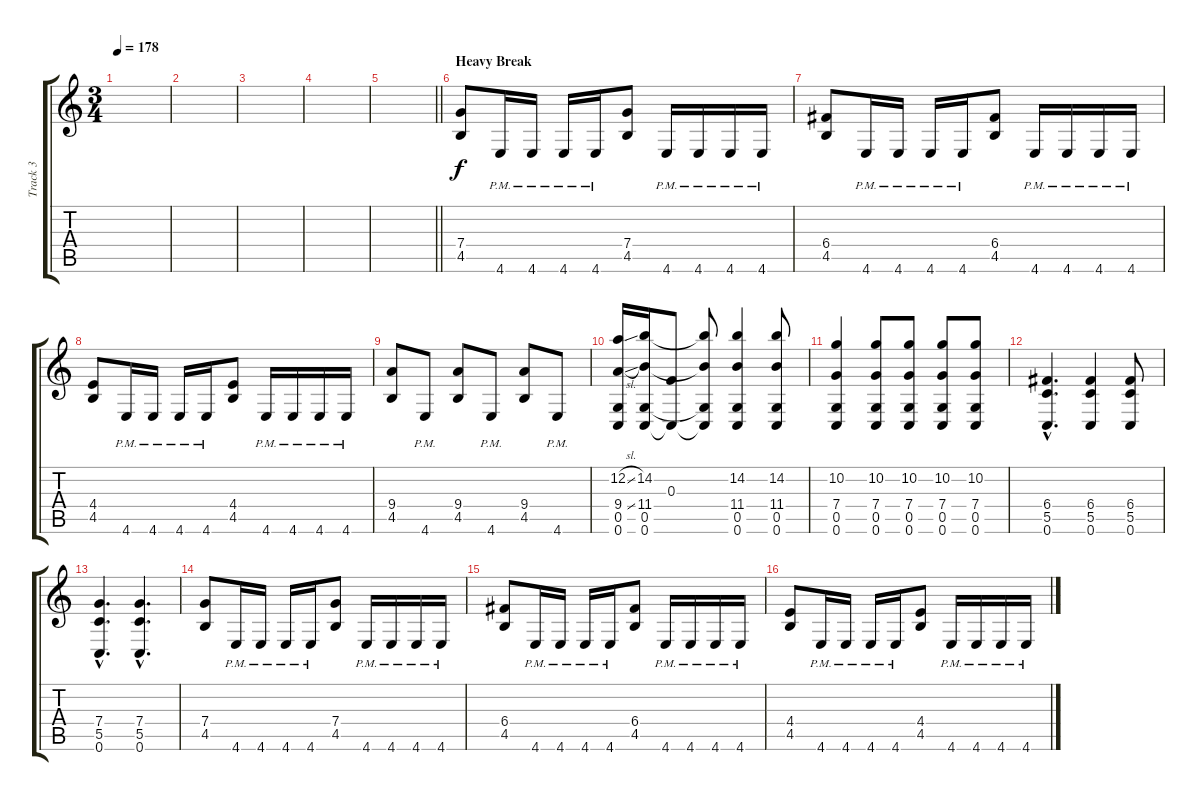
\track ("Track 3" "Track 3") {instrument overdrivenguitar}
\staff {score tabs}
\tuning (D4 A3 F3 C3 G2 C2) {hide}
\ts (3 4)
\tempo 178
\clef g2
\ks c
|
|
|
|
\barLineRight lightlight
|
\section ("" "Heavy Break")
(7.4 4.5).8 4.6{pm}.16 4.6{pm}.16 4.6{pm}.16 4.6{pm}.16 (7.4 4.5).8 4.6{pm}.16 4.6{pm}.16 4.6{pm}.16 4.6{pm}.16 |
(6.4 4.5).8 4.6{pm}.16 4.6{pm}.16 4.6{pm}.16 4.6{pm}.16 (6.4 4.5).8 4.6{pm}.16 4.6{pm}.16 4.6{pm}.16 4.6{pm}.16 |
(4.4 4.5).8 4.6{pm}.16 4.6{pm}.16 4.6{pm}.16 4.6{pm}.16 (4.4 4.5).8 4.6{pm}.16 4.6{pm}.16 4.6{pm}.16 4.6{pm}.16 |
(9.4 4.5).8 4.6{pm}.8 (9.4 4.5).8 4.6{pm}.8 (9.4 4.5).8 4.6{pm}.8 |
(12.2{sl} 9.4{sl} 0.5 0.6).16{instrument distortionguitar} (14.2 11.4 0.5 0.6).16 (0.3 0.6{t}).8 (14.2{t} 11.4{t} 0.5{t} 0.6{t}).8 (14.2 11.4 0.5 0.6).4 (14.2 11.4 0.5 0.6).8 |
(10.2 7.4 0.5 0.6).4 (10.2 7.4 0.5 0.6).8 (10.2 7.4 0.5 0.6).8 (10.2 7.4 0.5 0.6).8 (10.2 7.4 0.5 0.6).8 |
(6.4{hac} 5.5{hac} 0.6{hac}).4{d} (6.4 5.5 0.6).4 (6.4 5.5 0.6).8 |
(7.4{hac} 5.5{hac} 0.6{hac}).4{d} (7.4{hac} 5.5{hac} 0.6{hac}).4{d} |
(7.4 4.5).8 4.6{pm}.16 4.6{pm}.16 4.6{pm}.16 4.6{pm}.16 (7.4 4.5).8 4.6{pm}.16 4.6{pm}.16 4.6{pm}.16 4.6{pm}.16 |
(6.4 4.5).8 4.6{pm}.16 4.6{pm}.16 4.6{pm}.16 4.6{pm}.16 (6.4 4.5).8 4.6{pm}.16 4.6{pm}.16 4.6{pm}.16 4.6{pm}.16 |
(4.4 4.5).8 4.6{pm}.16 4.6{pm}.16 4.6{pm}.16 4.6{pm}.16 (4.4 4.5).8 4.6{pm}.16 4.6{pm}.16 4.6{pm}.16 4.6{pm}.16
